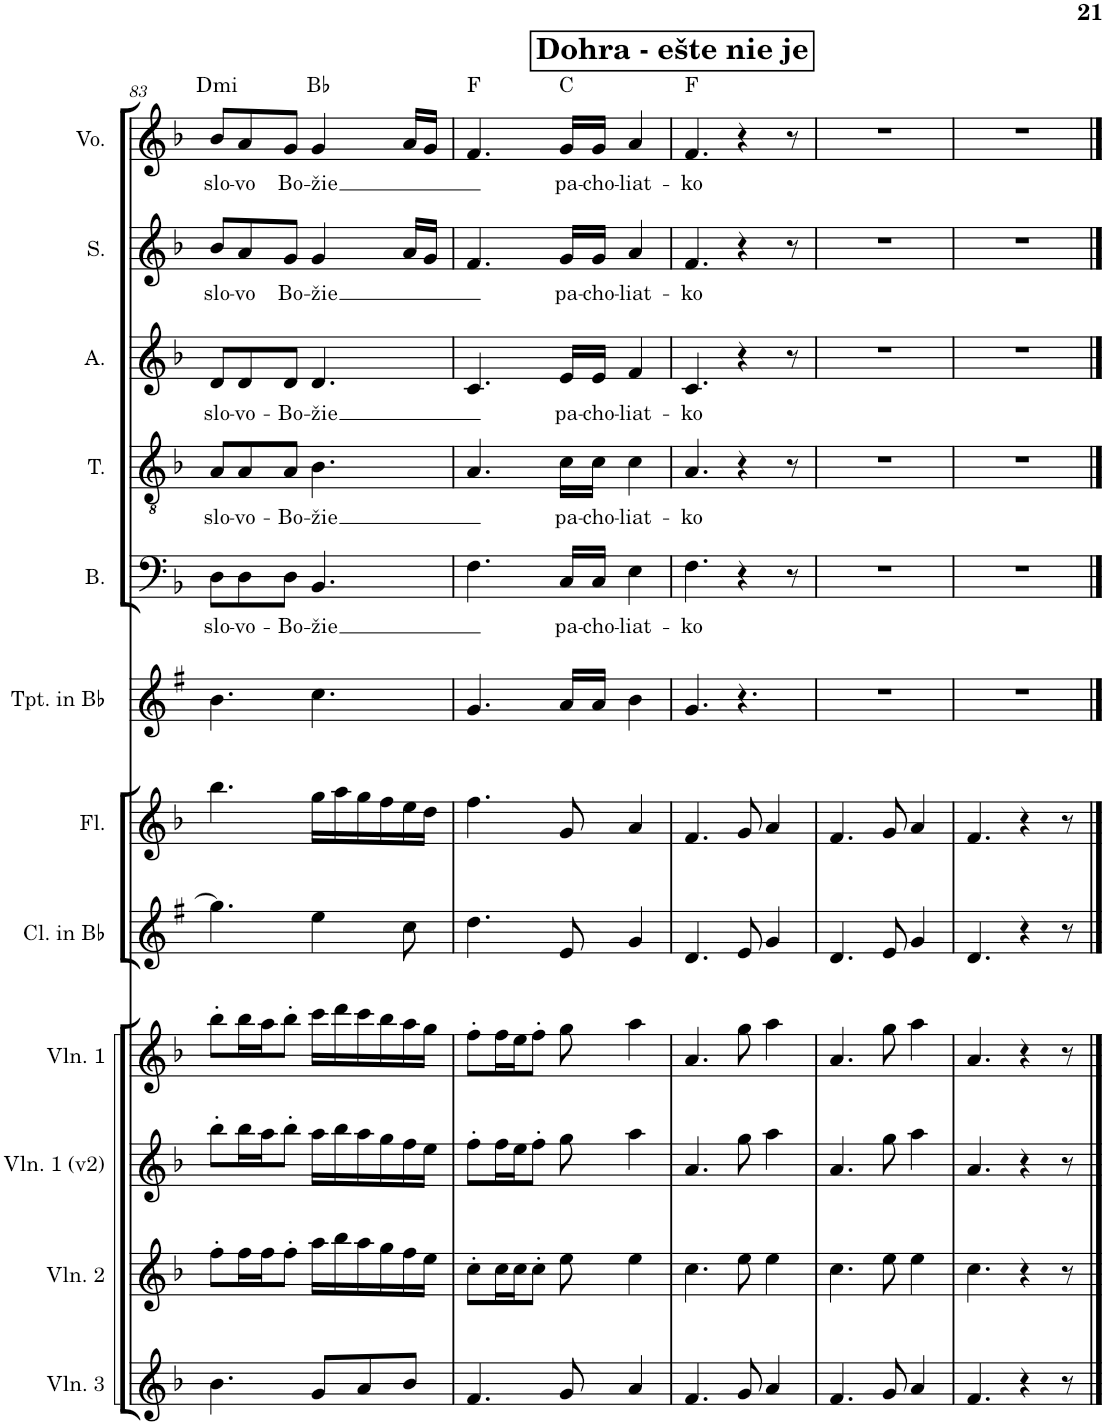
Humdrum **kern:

**kern	**kern	**kern	**kern	**kern	**kern	**kern	**kern	**text	**kern	**text	**kern	**text	**kern	**text	**kern	**text	**harte
*part12	*part11	*part10	*part9	*part8	*part7	*part6	*part5	*part5	*part4	*part4	*part3	*part3	*part2	*part2	*part1	*part1	*part1
*staff12	*staff11	*staff10	*staff9	*staff8	*staff7	*staff6	*staff5	*staff5	*staff4	*staff4	*staff3	*staff3	*staff2	*staff2	*staff1	*staff1	*
*I"Violin 3	*I"Violin 2	*I"Violin 1 (v2)	*I"Violin 1	*I"Clarinet in Bb	*I"Flute	*I"Trumpet in Bb	*I"Bass	*	*I"Tenor	*	*I"Alto	*	*I"Soprano	*	*I"Voice	*	*
*I'Vln. 3	*I'Vln. 2	*I'Vln. 1 (v2)	*I'Vln. 1	*I'Cl. in Bb	*I'Fl.	*I'Tpt. in Bb	*I'B.	*	*I'T.	*	*I'A.	*	*I'S.	*	*I'Vo.	*	*
!!LO:PB:g=z
*clefG2	*clefG2	*clefG2	*clefG2	*clefG2	*clefG2	*clefG2	*clefF4	*	*clefGv2	*	*clefG2	*	*clefG2	*	*clefG2	*	*
*	*	*	*	*Trd1c2	*	*Trd1c2	*	*	*	*	*	*	*	*	*	*	*
*k[b-]	*k[b-]	*k[b-]	*k[b-]	*k[f#]	*k[b-]	*k[f#]	*k[b-]	*	*k[b-]	*	*k[b-]	*	*k[b-]	*	*k[b-]	*	*
*M6/8	*M6/8	*M6/8	*M6/8	*M6/8	*M6/8	*M6/8	*M6/8	*	*M6/8	*	*M6/8	*	*M6/8	*	*M6/8	*	*
=83	=83	=83	=83	=83	=83	=83	=83	=83	=83	=83	=83	=83	=83	=83	=83	=83	=83
!	!	!	!	!	!	!	!	!LO:LY:b	!	!LO:LY:b	!	!LO:LY:b	!	!LO:LY:b	!	!LO:LY:b	!LO:H:kt=mi
4.b-\	8ff'\L	8bb-'\L	8bb-'\L	4.gg\]	4.bb-\	4.b\	8D\L	slo-	8A/L	slo-	8d/L	slo-	8b-/L	slo-	8b-/L	slo-	D:min
!	!	!	!	!	!	!	!	!LO:LY:b	!	!LO:LY:b	!	!LO:LY:b	!	!LO:LY:b	!	!LO:LY:b	!
.	16ff\L	16bb-\L	16bb-\L	.	.	.	8D\	-vo-	8A/	-vo-	8d/	-vo-	8a/	-vo	8a/	-vo	.
.	16ff\J	16aa\J	16aa\J	.	.	.	.	.	.	.	.	.	.	.	.	.	.
!	!	!	!	!	!	!	!	!LO:LY:b	!	!LO:LY:b	!	!LO:LY:b	!	!LO:LY:b	!	!LO:LY:b	!
.	8ff'\J	8bb-'\J	8bb-'\J	.	.	.	8D\J	-Bo-	8A/J	-Bo-	8d/J	-Bo-	8g/J	Bo-	8g/J	Bo-	.
!	!	!	!	!	!	!	!	!LO:LY:b	!	!LO:LY:b	!	!LO:LY:b	!	!LO:LY:b	!	!LO:LY:b	!
8g/L	16aa\LL	16aa\LL	16ccc\LL	4ee\	16gg\LL	4.cc\	4.BB-/	-žie	4.B-\	-žie	4.d/	-žie	4g/	-žie	4g/	-žie	Bb:maj
.	16bb-\	16bb-\	16ddd\	.	16aa\	.	.	.	.	.	.	.	.	.	.	.	.
8a/	16aa\	16aa\	16ccc\	.	16gg\	.	.	.	.	.	.	.	.	.	.	.	.
.	16gg\	16gg\	16bb-\	.	16ff\	.	.	.	.	.	.	.	.	.	.	.	.
8b-/J	16ff\	16ff\	16aa\	8cc\	16ee\	.	.	.	.	.	.	.	16a/LL	.	16a/LL	.	.
.	16ee\JJ	16ee\JJ	16gg\JJ	.	16dd\JJ	.	.	.	.	.	.	.	16g/JJ	.	16g/JJ	.	.
=84	=84	=84	=84	=84	=84	=84	=84	=84	=84	=84	=84	=84	=84	=84	=84	=84	=84
4.f/	8cc'\L	8ff'\L	8ff'\L	4.dd\	4.ff\	4.g/	4.F\	.	4.A/	.	4.c/	.	4.f/	.	4.f/	.	F:maj
.	16cc\L	16ff\L	16ff\L	.	.	.	.	.	.	.	.	.	.	.	.	.	.
.	16cc\J	16ee\J	16ee\J	.	.	.	.	.	.	.	.	.	.	.	.	.	.
.	8cc'\J	8ff'\J	8ff'\J	.	.	.	.	.	.	.	.	.	.	.	.	.	.
!	!	!	!	!	!	!	!	!LO:LY:b	!	!LO:LY:b	!	!LO:LY:b	!	!LO:LY:b	!	!LO:LY:b	!
8g/	8ee\	8gg\	8gg\	8e/	8g/	16a/LL	16C/LL	pa-	16c\LL	pa-	16e/LL	pa-	16g/LL	pa-	16g/LL	pa-	C:maj
!	!	!	!	!	!	!	!	!LO:LY:b	!	!LO:LY:b	!	!LO:LY:b	!	!LO:LY:b	!	!LO:LY:b	!
.	.	.	.	.	.	16a/JJ	16C/JJ	-cho-	16c\JJ	-cho-	16e/JJ	-cho-	16g/JJ	-cho-	16g/JJ	-cho-	.
!	!	!	!	!	!	!	!	!LO:LY:b	!	!LO:LY:b	!	!LO:LY:b	!	!LO:LY:b	!	!LO:LY:b	!
4a/	4ee\	4aa\	4aa\	4g/	4a/	4b\	4E\	-liat-	4c\	-liat-	4f/	-liat-	4a/	-liat-	4a/	-liat-	.
!!LO:REH:place=s1:a:B:cj:fs=14:t=Dohra - ešte nie je
=85	=85	=85	=85	=85	=85	=85	=85	=85	=85	=85	=85	=85	=85	=85	=85	=85	=85
!	!	!	!	!	!	!	!	!LO:LY:b	!	!LO:LY:b	!	!LO:LY:b	!	!LO:LY:b	!	!LO:LY:b	!
4.f/	4.cc\	4.a/	4.a/	4.d/	4.f/	4.g/	4.F\	-ko	4.A/	-ko	4.c/	-ko	4.f/	-ko	4.f/	-ko	F:maj
8g/	8ee\	8gg\	8gg\	8e/	8g/	4.r	4r	.	4r	.	4r	.	4r	.	4r	.	.
4a/	4ee\	4aa\	4aa\	4g/	4a/	.	.	.	.	.	.	.	.	.	.	.	.
.	.	.	.	.	.	.	8r	.	8r	.	8r	.	8r	.	8r	.	.
=86	=86	=86	=86	=86	=86	=86	=86	=86	=86	=86	=86	=86	=86	=86	=86	=86	=86
4.f/	4.cc\	4.a/	4.a/	4.d/	4.f/	2.r	2.r	.	2.r	.	2.r	.	2.r	.	2.r	.	.
8g/	8ee\	8gg\	8gg\	8e/	8g/	.	.	.	.	.	.	.	.	.	.	.	.
4a/	4ee\	4aa\	4aa\	4g/	4a/	.	.	.	.	.	.	.	.	.	.	.	.
=87	=87	=87	=87	=87	=87	=87	=87	=87	=87	=87	=87	=87	=87	=87	=87	=87	=87
4.f/	4.cc\	4.a/	4.a/	4.d/	4.f/	2.r	2.r	.	2.r	.	2.r	.	2.r	.	2.r	.	.
4r	4r	4r	4r	4r	4r	.	.	.	.	.	.	.	.	.	.	.	.
8r	8r	8r	8r	8r	8r	.	.	.	.	.	.	.	.	.	.	.	.
==	==	==	==	==	==	==	==	==	==	==	==	==	==	==	==	==	==
*-	*-	*-	*-	*-	*-	*-	*-	*-	*-	*-	*-	*-	*-	*-	*-	*-	*-
